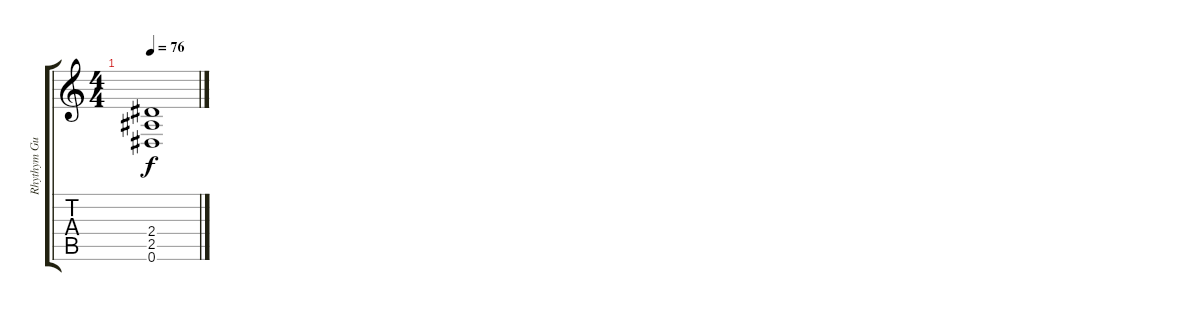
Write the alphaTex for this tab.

\track ("Rhythym Guitar" "Rhythym Gu") {instrument electricguitarclean}
\staff {score tabs}
\tuning (Eb4 Bb3 Gb3 Db3 Ab2 Eb2) {hide}
\ts (4 4)
\tempo 76
\clef g2
\ks c
(2.4{t} 2.5{t} 0.6{t}).1{dy f}
